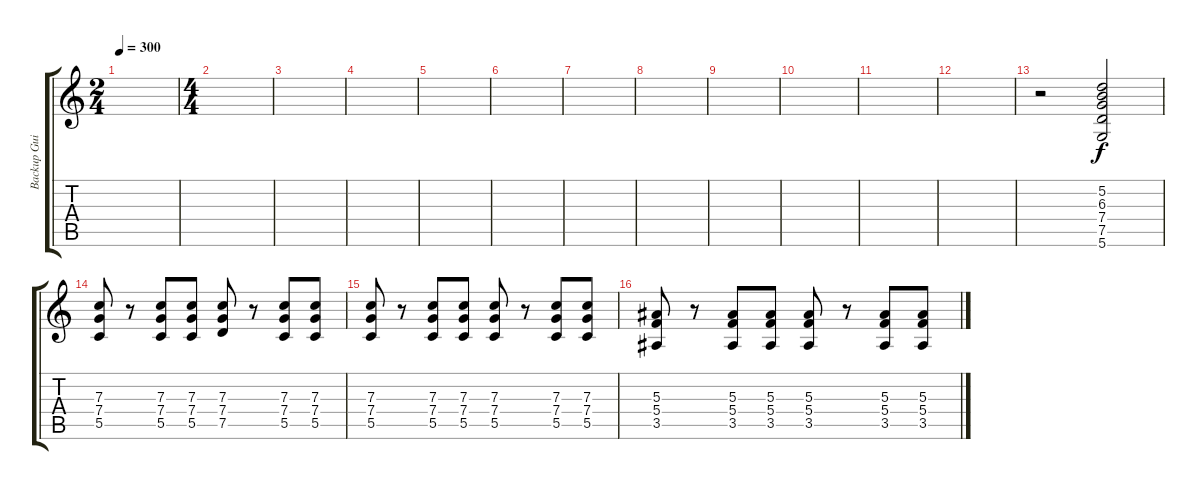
\track ("Backup Guitar" "Backup Gui") {instrument overdrivenguitar}
\staff {score tabs}
\tuning (D4 A3 F3 C3 G2 D2) {hide}
\ts (2 4)
\tempo 300
\clef g2
\ks c
|
\ts (4 4)
|
|
|
|
|
|
|
|
|
|
|
r.2 (5.2 6.3 7.4 7.5 5.6).2 |
(7.3 7.4 5.5).8{instrument electricguitarmuted} r.8 (7.3 7.4 5.5).8 (7.3 7.4 5.5).8 (7.3 7.4 7.5).8 r.8 (7.3 7.4 5.5).8 (7.3 7.4 5.5).8 |
(7.3 7.4 5.5).8 r.8 (7.3 7.4 5.5).8 (7.3 7.4 5.5).8 (7.3 7.4 5.5).8 r.8 (7.3 7.4 5.5).8 (7.3 7.4 5.5).8 |
(5.3 5.4 3.5).8 r.8 (5.3 5.4 3.5).8 (5.3 5.4 3.5).8 (5.3 5.4 3.5).8 r.8 (5.3 5.4 3.5).8 (5.3 5.4 3.5).8
